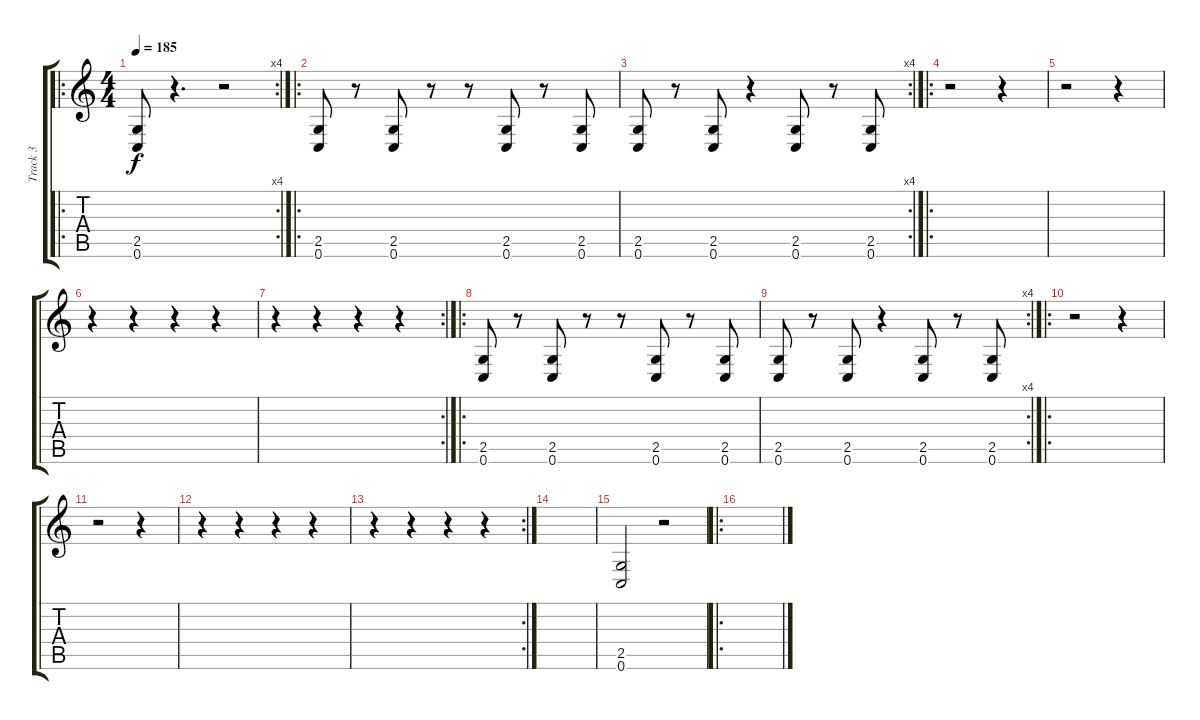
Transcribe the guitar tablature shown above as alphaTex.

\track ("Track 3" "Track 3") {instrument distortionguitar}
\staff {score tabs}
\tuning (C4 G3 Eb3 Bb2 F2 C2) {hide}
\ro
\rc 4
\ts (4 4)
\tempo 185
\clef g2
\ks c
(2.5 0.6).8{dy f instrument distortionguitar} r.4{d} r.2 |
\ro
(2.5 0.6).8 r.8 (2.5 0.6).8 r.8 r.8 (2.5 0.6).8 r.8 (2.5 0.6).8 |
\rc 4
(2.5 0.6).8 r.8 (2.5 0.6).8 r.4 (2.5 0.6).8 r.8 (2.5 0.6).8 |
\ro
r.2 r.4 |
r.2 r.4 |
r.4 r.4 r.4 r.4 |
\rc 2
r.4 r.4 r.4 r.4 |
\ro
(2.5 0.6).8 r.8 (2.5 0.6).8 r.8 r.8 (2.5 0.6).8 r.8 (2.5 0.6).8 |
\rc 4
(2.5 0.6).8 r.8 (2.5 0.6).8 r.4 (2.5 0.6).8 r.8 (2.5 0.6).8 |
\ro
r.2 r.4 |
r.2 r.4 |
r.4 r.4 r.4 r.4 |
\rc 2
r.4 r.4 r.4 r.4 |
|
(2.5 0.6).2 r.2 |
\ro
